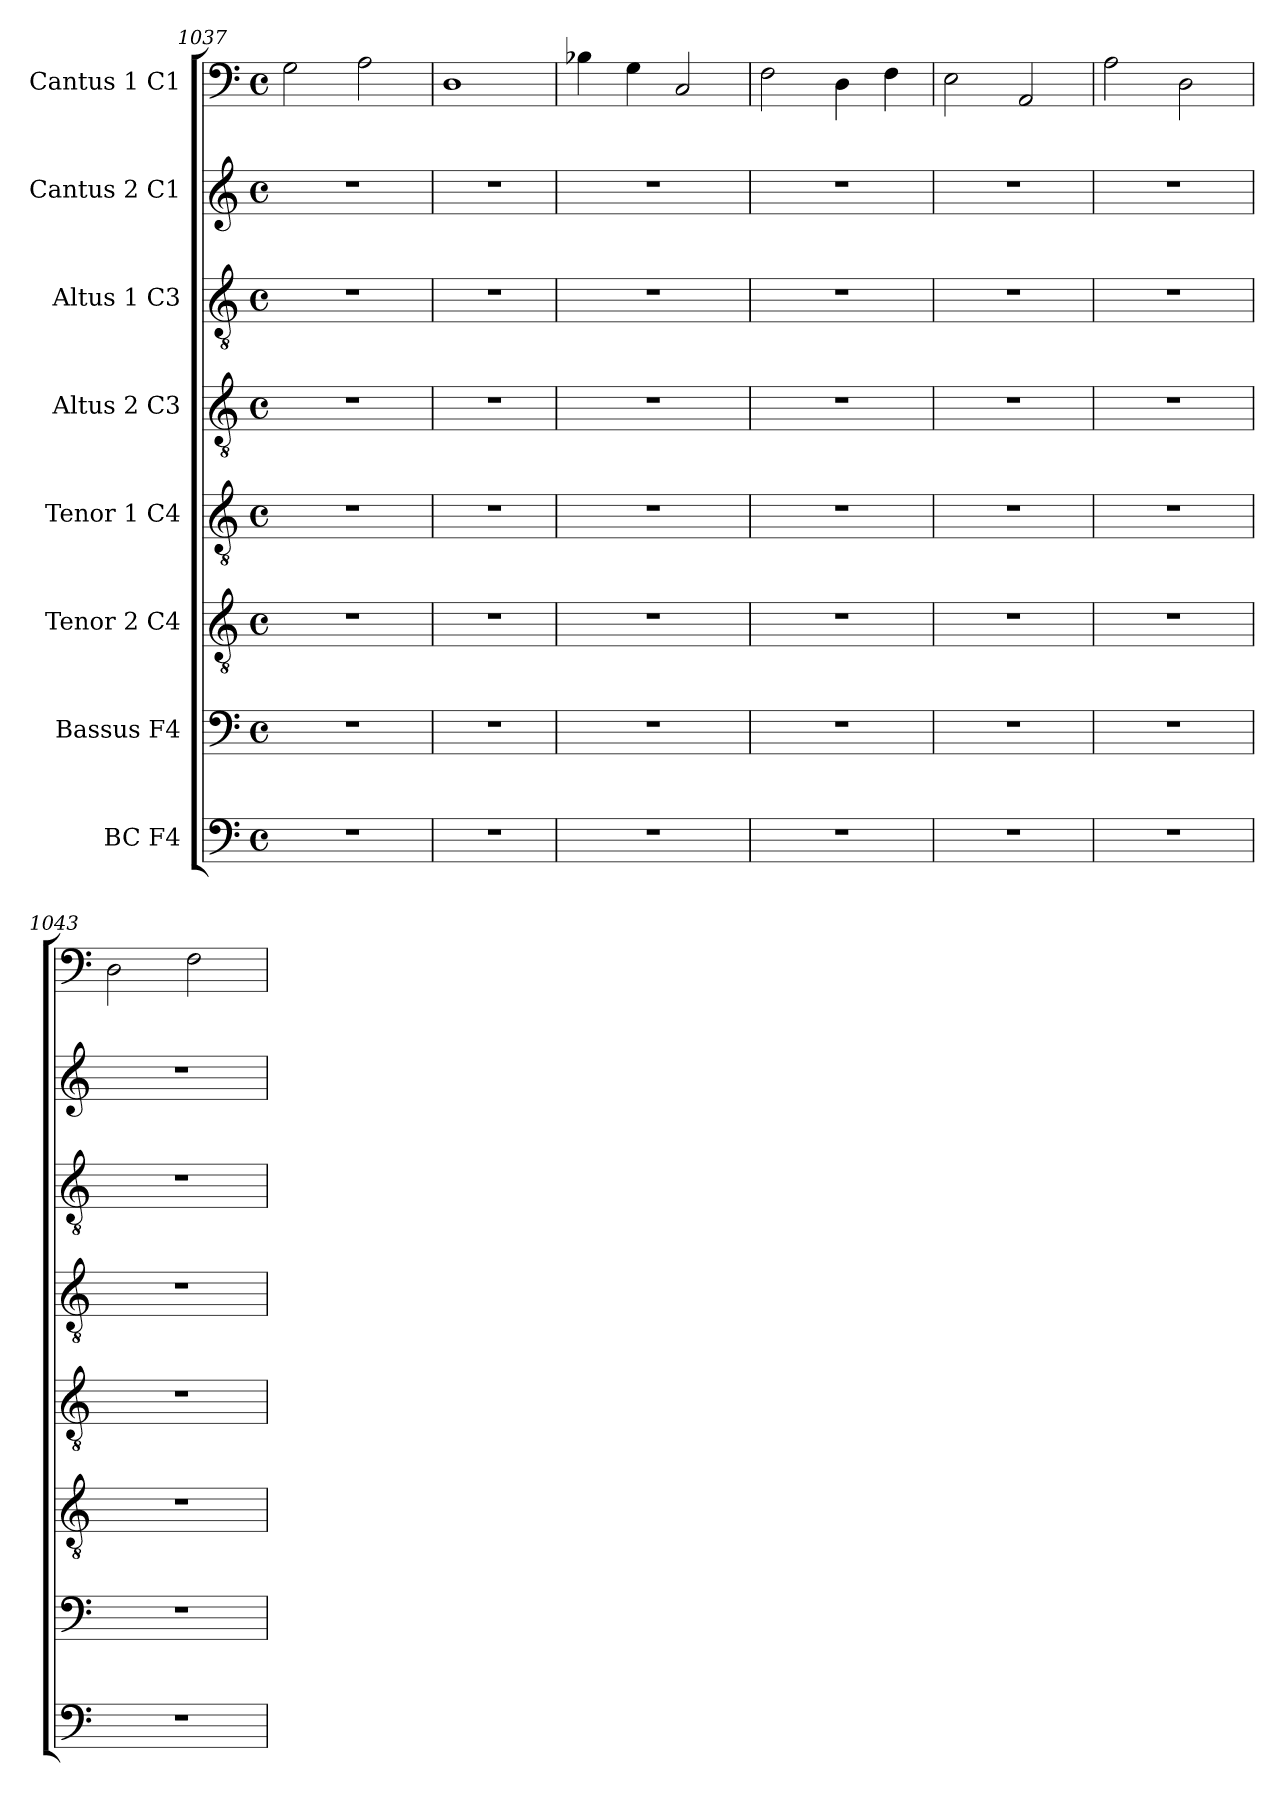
**kern	**kern	**kern	**kern	**kern	**kern	**kern	**kern	**text
*part8	*part7	*part6	*part5	*part4	*part3	*part2	*part1	*part1
*staff8	*staff7	*staff6	*staff5	*staff4	*staff3	*staff2	*staff1	*staff1
*I"BC  F4	*I"Bassus  F4	*I"Tenor 2  C4	*I"Tenor 1  C4	*I"Altus 2  C3	*I"Altus 1  C3	*I"Cantus 2  C1	*I"Cantus 1  C1	*
*clefF4	*clefF4	*clefGv2	*clefGv2	*clefGv2	*clefGv2	*clefG2	*clefF4	*
*k[]	*k[]	*k[]	*k[]	*k[]	*k[]	*k[]	*k[]	*
*C:	*C:	*C:	*C:	*C:	*C:	*C:	*C:	*
*M4/4	*M4/4	*M4/4	*M4/4	*M4/4	*M4/4	*M4/4	*M4/4	*
*met(c)	*met(c)	*met(c)	*met(c)	*met(c)	*met(c)	*met(c)	*met(c)	*
=1037	=1037	=1037	=1037	=1037	=1037	=1037	=1037	=1037
!	!	!	!	!	!	!	!	!LO:LY:b:cj
1r	1r	1r	1r	1r	1r	1r	2G\	.
!	!	!	!	!	!	!	!	!LO:LY:b:cj
.	.	.	.	.	.	.	2A\	.
=1038	=1038	=1038	=1038	=1038	=1038	=1038	=1038	=1038
!	!	!	!	!	!	!	!	!LO:LY:b:cj
1r	1r	1r	1r	1r	1r	1r	1D	.
=1039	=1039	=1039	=1039	=1039	=1039	=1039	=1039	=1039
!	!	!	!	!	!	!	!	!LO:LY:b:cj
1r	1r	1r	1r	1r	1r	1r	4B-X\	.
!	!	!	!	!	!	!	!	!LO:LY:b:cj
.	.	.	.	.	.	.	4G\	.
!	!	!	!	!	!	!	!	!LO:LY:b:cj
.	.	.	.	.	.	.	2C/	.
=1040	=1040	=1040	=1040	=1040	=1040	=1040	=1040	=1040
!	!	!	!	!	!	!	!	!LO:LY:b:cj
1r	1r	1r	1r	1r	1r	1r	2F\	.
!	!	!	!	!	!	!	!	!LO:LY:b:cj
.	.	.	.	.	.	.	4D\	.
!	!	!	!	!	!	!	!	!LO:LY:b:cj
.	.	.	.	.	.	.	4F\	.
=1041	=1041	=1041	=1041	=1041	=1041	=1041	=1041	=1041
!	!	!	!	!	!	!	!	!LO:LY:b:cj
1r	1r	1r	1r	1r	1r	1r	2E\	.
!	!	!	!	!	!	!	!	!LO:LY:b:cj
.	.	.	.	.	.	.	2AA/	.
=1042	=1042	=1042	=1042	=1042	=1042	=1042	=1042	=1042
!	!	!	!	!	!	!	!	!LO:LY:b:cj
1r	1r	1r	1r	1r	1r	1r	2A\	.
!	!	!	!	!	!	!	!	!LO:LY:b:cj
.	.	.	.	.	.	.	2D\	.
!!LO:PB:g=z
=1043	=1043	=1043	=1043	=1043	=1043	=1043	=1043	=1043
!	!	!	!	!	!	!	!	!LO:LY:b:cj
1r	1r	1r	1r	1r	1r	1r	2D\	.
!	!	!	!	!	!	!	!	!LO:LY:b:cj
.	.	.	.	.	.	.	2F\	.
=	=	=	=	=	=	=	=	=
*-	*-	*-	*-	*-	*-	*-	*-	*-
